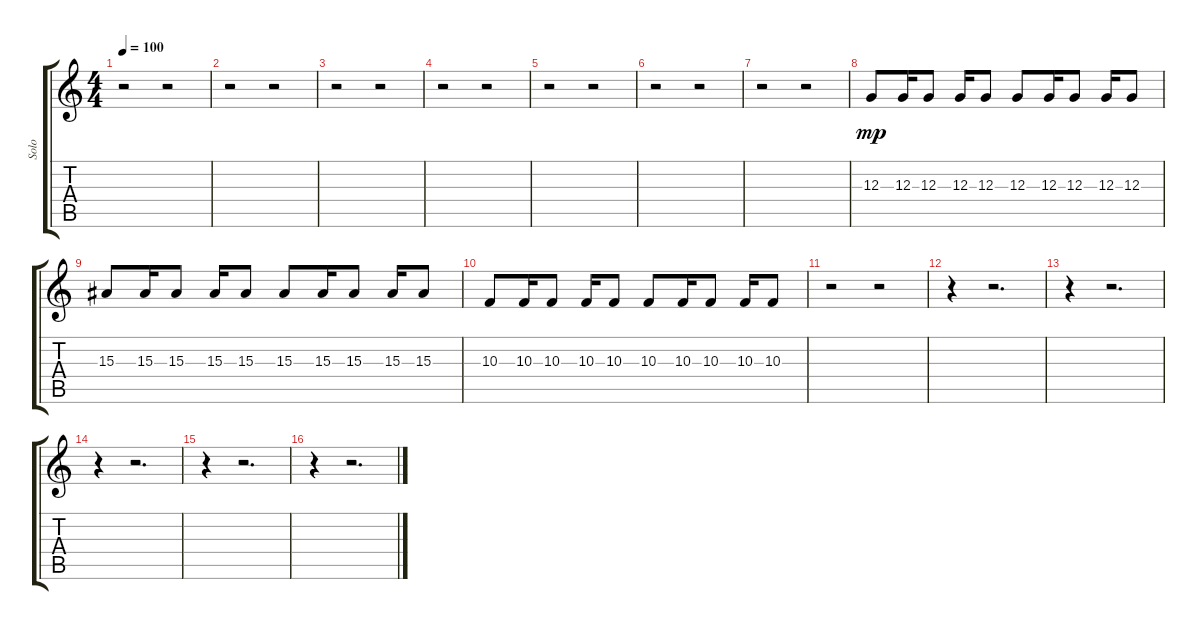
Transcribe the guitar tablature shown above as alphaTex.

\track ("Solo" "Solo") {solo instrument lead2sawtooth}
\staff {score tabs}
\tuning (E4 B3 G3 D3 A2 E2) {hide}
\ts (4 4)
\tempo 100
\clef g2
\ks c
r.2{dy f} r.2 |
r.2 r.2 |
r.2 r.2 |
r.2 r.2 |
r.2 r.2 |
r.2 r.2 |
r.2 r.2 |
12.3.8{dy mp volume 10} 12.3.16 12.3.8 12.3.16 12.3.8 12.3.8 12.3.16 12.3.8 12.3.16 12.3.8 |
15.3.8 15.3.16 15.3.8 15.3.16 15.3.8 15.3.8 15.3.16 15.3.8 15.3.16 15.3.8 |
10.3.8 10.3.16 10.3.8 10.3.16 10.3.8 10.3.8 10.3.16 10.3.8 10.3.16 10.3.8 |
r.2 r.2 |
r.4 r.2{d} |
r.4 r.2{d} |
r.4 r.2{d} |
r.4 r.2{d} |
r.4 r.2{d}
